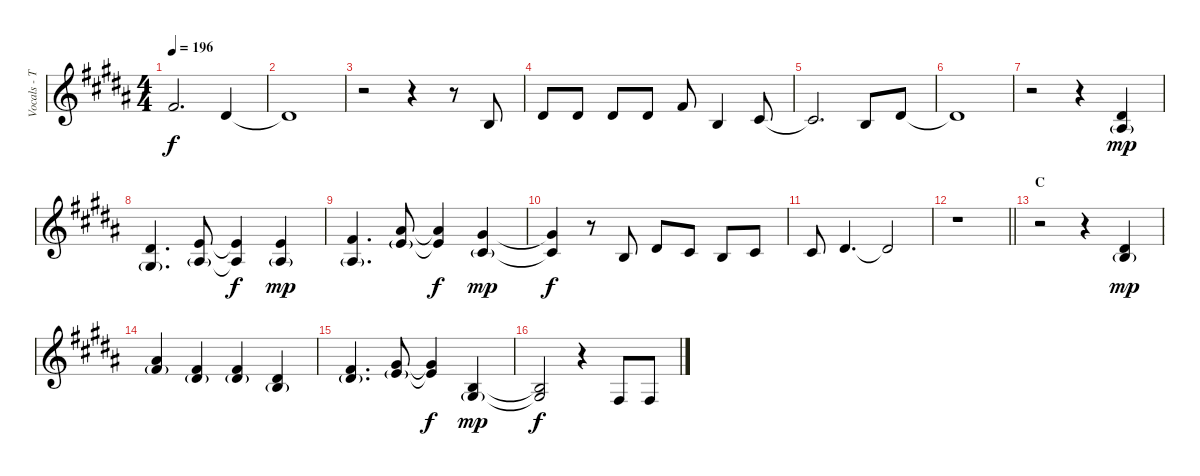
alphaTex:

\track ("Vocals - Takanori" "Vocals - T") {instrument lead6voice}
\staff {score}
\tuning (E4 B3 G3 D3 A2 E2) {hide}
\ts (4 4)
\tempo 196
\clef g2
\ks b
2.1.2{d dy f} 4.2.4 |
4.2{t}.1 |
r.2 r.4 r.8 0.2.8 |
4.2.8 4.2.8 4.2.8 4.2.8 2.1.8 0.2.4 2.2.8 |
2.2{t}.2{d} 0.2.8 4.2.8 |
4.2{t}.1 |
r.2 r.4 (4.2 3.3{g}).4{dy mp} |
(4.2 1.3{g}).4{d} (0.1 3.3{g}).8 (0.1{t} 3.3{t}).4{dy f} (0.1 3.3{g}).4{dy mp} |
(2.1 3.3{g}).4{d} (6.1 5.2{g}).8 (6.1{t} 5.2{t}).4{dy f} (4.1 2.2{g}).4{dy mp} |
(4.1{t} 2.2{t}).4{dy f} r.8 0.2.8 4.2.8 2.2.8 0.2.8 2.2.8 |
2.2.8 4.2.4{d} 4.2{t}.2 |
\barLineRight lightlight
r.1 |
\section ("" "C")
r.2 r.4 (4.2 4.3{g}).4{dy mp} |
(6.1 7.2{g}).4 (2.1 4.2{g}).4 (2.1 4.2{g}).4 (4.2 4.3{g}).4 |
(2.1 4.2{g}).4{d} (4.1 5.2{g}).8 (4.1{t} 5.2{t}).4{dy f} (0.2 1.3{g}).4{dy mp} |
(0.2{t} 1.3{t}).2{dy f} r.4 4.4.8 4.4.8
